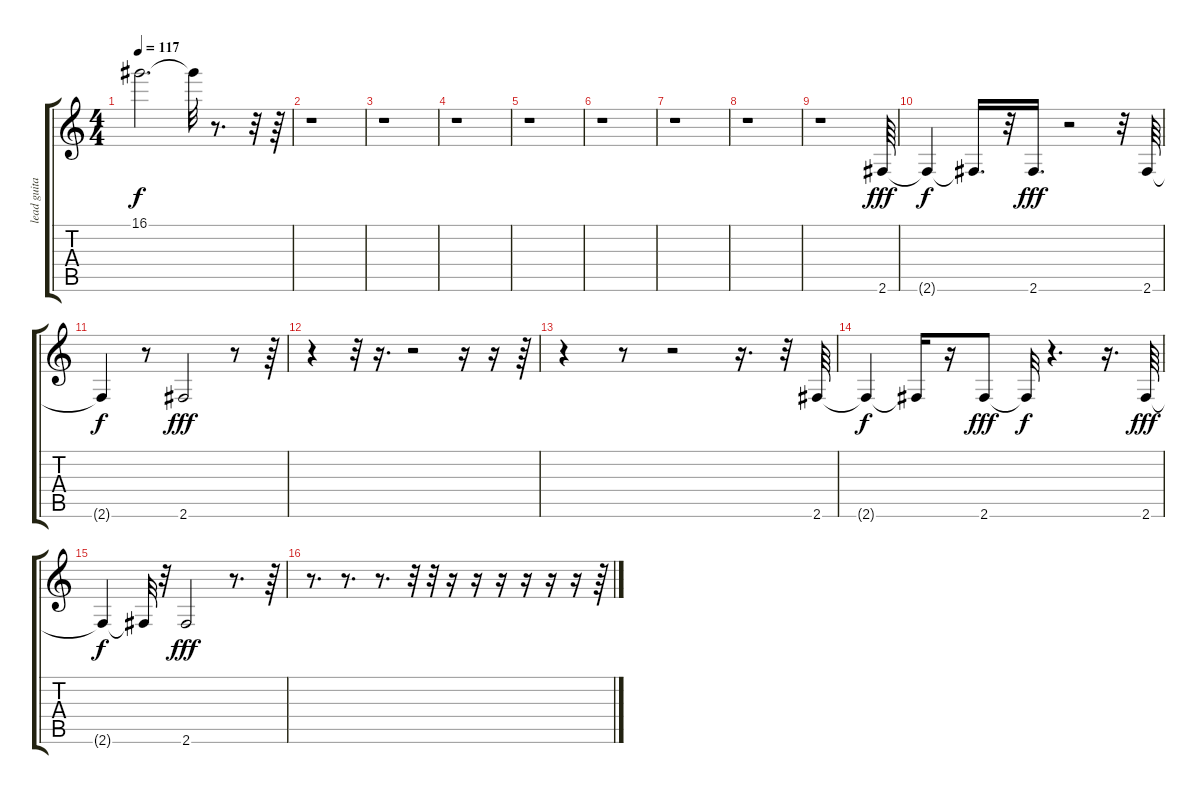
\track ("lead guitar" "lead guita") {instrument distortionguitar}
\staff {score tabs}
\tuning (E4 B3 G3 D3 A2 E2) {hide}
\ts (4 4)
\tempo 117
\clef g2
\ks c
16.1{t}.2{d dy f} 16.1{t}.32 r.8{d} r.32 r.64 |
r.1 |
r.1 |
r.1 |
r.1 |
r.1 |
r.1 |
r.1 |
r.1 2.6.64{dy fff} |
2.6{t}.4{dy f} 2.6{t}.16{d} r.32 2.6.16{d dy fff} r.2 r.32 2.6.64 |
2.6{t}.4{dy f} r.8 2.6.2{dy fff} r.8 r.64 |
r.4 r.32 r.16{d} r.2 r.16 r.16 r.64 |
r.4 r.8 r.2 r.16{d} r.32 2.6.64 |
2.6{t}.4{dy f} 2.6{t}.16 r.16 2.6.8{dy fff} 2.6{t}.32{dy f} r.4{d} r.16{d} 2.6.64{dy fff} |
2.6{t}.4{dy f} 2.6{t}.32 r.32 2.6.2{dy fff} r.8{d} r.64 |
r.8{d} r.8{d} r.8{d} r.32 r.32 r.16 r.16 r.16 r.16 r.16 r.16 r.64
